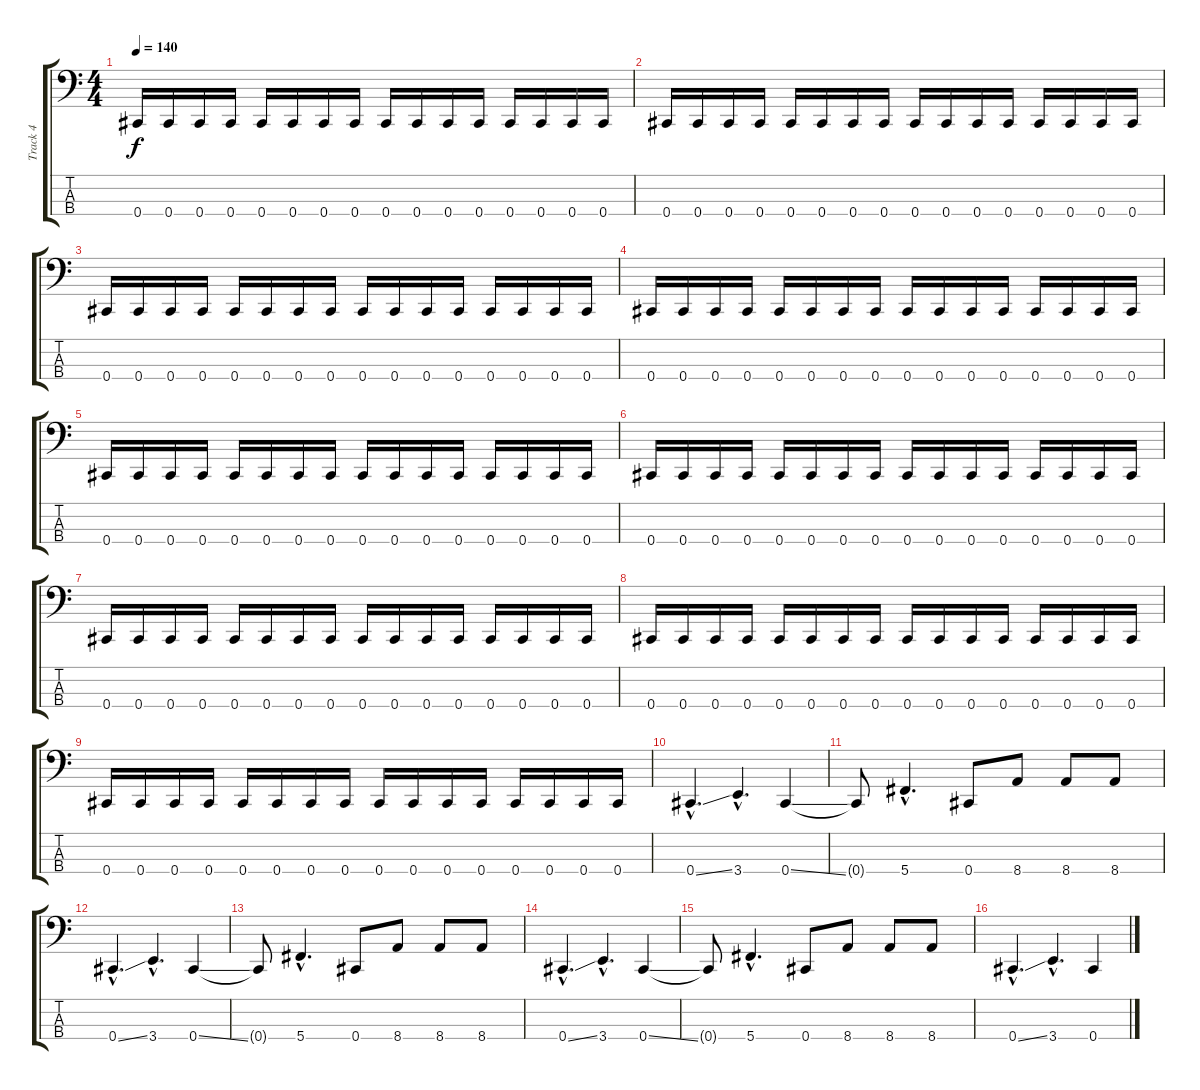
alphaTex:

\track ("Track 4" "Track 4") {instrument electricbassfinger}
\staff {score tabs}
\tuning (Gb2 Db2 Ab1 Db1) {hide}
\ts (4 4)
\tempo 140
\clef f4
\ks c
0.4.16{dy f} 0.4.16 0.4.16 0.4.16 0.4.16 0.4.16 0.4.16 0.4.16 0.4.16 0.4.16 0.4.16 0.4.16 0.4.16 0.4.16 0.4.16 0.4.16 |
0.4.16 0.4.16 0.4.16 0.4.16 0.4.16 0.4.16 0.4.16 0.4.16 0.4.16 0.4.16 0.4.16 0.4.16 0.4.16 0.4.16 0.4.16 0.4.16 |
0.4.16 0.4.16 0.4.16 0.4.16 0.4.16 0.4.16 0.4.16 0.4.16 0.4.16 0.4.16 0.4.16 0.4.16 0.4.16 0.4.16 0.4.16 0.4.16 |
0.4.16 0.4.16 0.4.16 0.4.16 0.4.16 0.4.16 0.4.16 0.4.16 0.4.16 0.4.16 0.4.16 0.4.16 0.4.16 0.4.16 0.4.16 0.4.16 |
0.4.16 0.4.16 0.4.16 0.4.16 0.4.16 0.4.16 0.4.16 0.4.16 0.4.16 0.4.16 0.4.16 0.4.16 0.4.16 0.4.16 0.4.16 0.4.16 |
0.4.16 0.4.16 0.4.16 0.4.16 0.4.16 0.4.16 0.4.16 0.4.16 0.4.16 0.4.16 0.4.16 0.4.16 0.4.16 0.4.16 0.4.16 0.4.16 |
0.4.16 0.4.16 0.4.16 0.4.16 0.4.16 0.4.16 0.4.16 0.4.16 0.4.16 0.4.16 0.4.16 0.4.16 0.4.16 0.4.16 0.4.16 0.4.16 |
0.4.16 0.4.16 0.4.16 0.4.16 0.4.16 0.4.16 0.4.16 0.4.16 0.4.16 0.4.16 0.4.16 0.4.16 0.4.16 0.4.16 0.4.16 0.4.16 |
0.4.16 0.4.16 0.4.16 0.4.16 0.4.16 0.4.16 0.4.16 0.4.16 0.4.16 0.4.16 0.4.16 0.4.16 0.4.16 0.4.16 0.4.16 0.4.16 |
0.4{ss hac}.4{d} 3.4{hac}.4{d} 0.4{ss}.4 |
0.4{t}.8 5.4{hac}.4{d} 0.4.8 8.4.8 8.4.8 8.4.8 |
0.4{ss hac}.4{d} 3.4{hac}.4{d} 0.4{ss}.4 |
0.4{t}.8 5.4{hac}.4{d} 0.4.8 8.4.8 8.4.8 8.4.8 |
0.4{ss hac}.4{d} 3.4{hac}.4{d} 0.4{ss}.4 |
0.4{t}.8 5.4{hac}.4{d} 0.4.8 8.4.8 8.4.8 8.4.8 |
0.4{ss hac}.4{d} 3.4{hac}.4{d} 0.4{ss}.4
